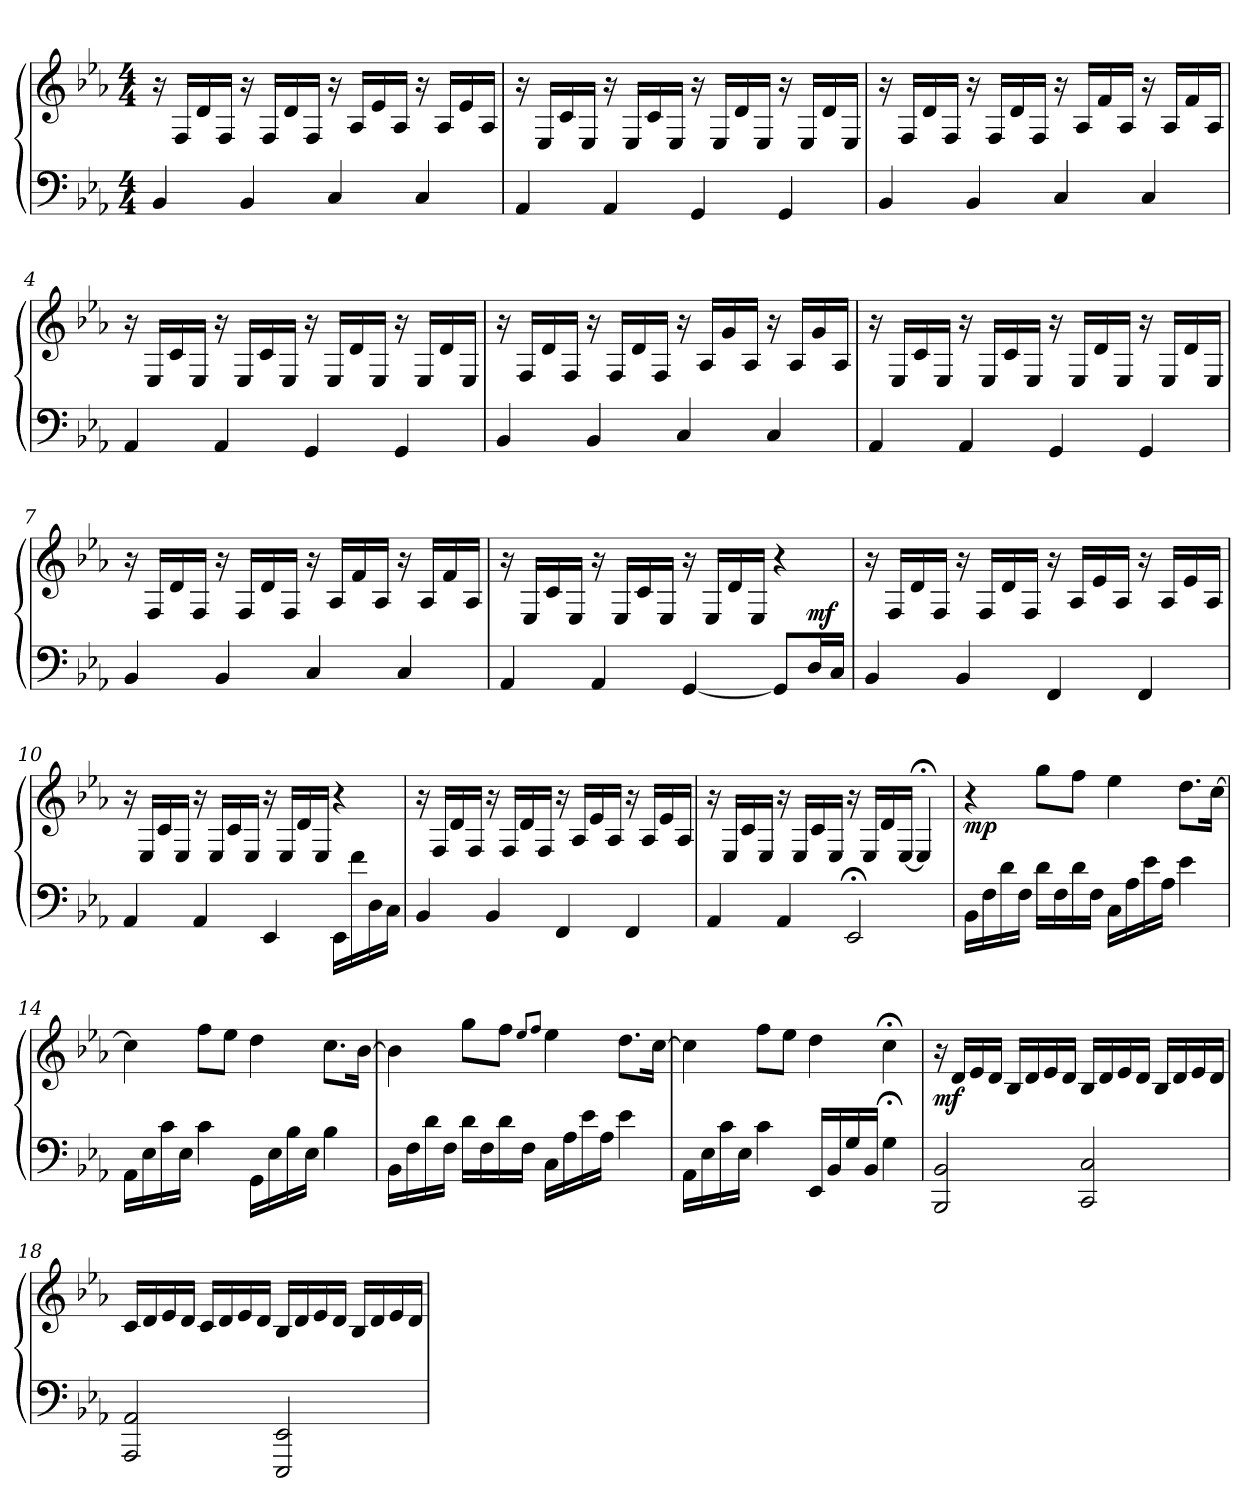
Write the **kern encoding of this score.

**kern	**kern	**dynam
*part1	*part1	*part1
*staff2	*staff1	*staff1/2
*clefF4	*clefG2	*
*k[b-e-a-]	*k[b-e-a-]	*
*M4/4	*M4/4	*
=1	=1	=1
!	!	!LO:DY:a=2
!	!	!LO:DY:n=1:a
4BB-/	16r	mp Andante
.	16F/LL	.
.	16d/	.
.	16F/JJ	.
4BB-/	16r	.
.	16F/LL	.
.	16d/	.
.	16F/JJ	.
4C/	16r	.
.	16A-/LL	.
.	16e-/	.
.	16A-/JJ	.
4C/	16r	.
.	16A-/LL	.
.	16e-/	.
.	16A-/JJ	.
=2	=2	=2
4AA-/	16r	.
.	16E-/LL	.
.	16c/	.
.	16E-/JJ	.
4AA-/	16r	.
.	16E-/LL	.
.	16c/	.
.	16E-/JJ	.
4GG/	16r	.
.	16E-/LL	.
.	16d/	.
.	16E-/JJ	.
4GG/	16r	.
.	16E-/LL	.
.	16d/	.
.	16E-/JJ	.
!!LO:LB:g=z
=3	=3	=3
4BB-/	16r	.
.	16F/LL	.
.	16d/	.
.	16F/JJ	.
4BB-/	16r	.
.	16F/LL	.
.	16d/	.
.	16F/JJ	.
4C/	16r	.
.	16A-/LL	.
.	16f/	.
.	16A-/JJ	.
4C/	16r	.
.	16A-/LL	.
.	16f/	.
.	16A-/JJ	.
=4	=4	=4
4AA-/	16r	.
.	16E-/LL	.
.	16c/	.
.	16E-/JJ	.
4AA-/	16r	.
.	16E-/LL	.
.	16c/	.
.	16E-/JJ	.
4GG/	16r	.
.	16E-/LL	.
.	16d/	.
.	16E-/JJ	.
4GG/	16r	.
.	16E-/LL	.
.	16d/	.
.	16E-/JJ	.
!!LO:LB:g=z
=5	=5	=5
4BB-/	16r	.
.	16F/LL	.
.	16d/	.
.	16F/JJ	.
4BB-/	16r	.
.	16F/LL	.
.	16d/	.
.	16F/JJ	.
4C/	16r	.
.	16A-/LL	.
.	16g/	.
.	16A-/JJ	.
4C/	16r	.
.	16A-/LL	.
.	16g/	.
.	16A-/JJ	.
=6	=6	=6
4AA-/	16r	.
.	16E-/LL	.
.	16c/	.
.	16E-/JJ	.
4AA-/	16r	.
.	16E-/LL	.
.	16c/	.
.	16E-/JJ	.
4GG/	16r	.
.	16E-/LL	.
.	16d/	.
.	16E-/JJ	.
4GG/	16r	.
.	16E-/LL	.
.	16d/	.
.	16E-/JJ	.
!!LO:LB:g=z
=7	=7	=7
4BB-/	16r	.
.	16F/LL	.
.	16d/	.
.	16F/JJ	.
4BB-/	16r	.
.	16F/LL	.
.	16d/	.
.	16F/JJ	.
4C/	16r	.
.	16A-/LL	.
.	16f/	.
.	16A-/JJ	.
4C/	16r	.
.	16A-/LL	.
.	16f/	.
.	16A-/JJ	.
=8	=8	=8
4AA-/	16r	.
.	16E-/LL	.
.	16c/	.
.	16E-/JJ	.
4AA-/	16r	.
.	16E-/LL	.
.	16c/	.
.	16E-/JJ	.
[4GG/	16r	.
.	16E-/LL	.
.	16d/	.
.	16E-/JJ	.
8GG/L]	4r	.
!	!	!LO:DY:a=2
16D/L	.	mf
16C/JJ	.	.
!!LO:LB:g=z
=9	=9	=9
4BB-/	16r	.
.	16F/LL	.
.	16d/	.
.	16F/JJ	.
4BB-/	16r	.
.	16F/LL	.
.	16d/	.
.	16F/JJ	.
4FF/	16r	.
.	16A-/LL	.
.	16e-/	.
.	16A-/JJ	.
4FF/	16r	.
.	16A-/LL	.
.	16e-/	.
.	16A-/JJ	.
=10	=10	=10
4AA-/	16r	.
.	16E-/LL	.
.	16c/	.
.	16E-/JJ	.
4AA-/	16r	.
.	16E-/LL	.
.	16c/	.
.	16E-/JJ	.
4EE-/	16r	.
.	16E-/LL	.
.	16d/	.
.	16E-/JJ	.
16EE-\LL	4r	.
16f\	.	.
16D\	.	.
16C\JJ	.	.
!!LO:PB:g=z
=11	=11	=11
4BB-/	16r	.
.	16F/LL	.
.	16d/	.
.	16F/JJ	.
4BB-/	16r	.
.	16F/LL	.
.	16d/	.
.	16F/JJ	.
4FF/	16r	.
.	16A-/LL	.
.	16e-/	.
.	16A-/JJ	.
4FF/	16r	.
.	16A-/LL	.
.	16e-/	.
.	16A-/JJ	.
=12	=12	=12
4AA-/	16r	.
.	16E-/LL	.
.	16c/	.
.	16E-/JJ	.
4AA-/	16r	.
.	16E-/LL	.
.	16c/	.
.	16E-/JJ	.
2EE-;</	16r	.
.	16E-/LL	.
.	16d/	.
.	[16E-/JJ	.
.	4E-;</]	.
=13	=13	=13
!	!	!LO:DY:b
16BB-\LL	4r	mp
16F\	.	.
16d\	.	.
16F\JJ	.	.
16d\LL	8gg\L	.
16F\	.	.
16d\	8ff\J	.
16F\JJ	.	.
16C\LL	4ee-\	.
16A-\	.	.
16e-\	.	.
16A-\JJ	.	.
4e-\	8.dd\L	.
.	[16cc\Jk	.
!!LO:LB:g=z
=14	=14	=14
16AA-\LL	4cc\]	.
16E-\	.	.
16c\	.	.
16E-\JJ	.	.
4c\	8ff\L	.
.	8ee-\J	.
16GG\LL	4dd\	.
16E-\	.	.
16B-\	.	.
16E-\JJ	.	.
4B-\	8.cc\L	.
.	[16b-\Jk	.
=15	=15	=15
16BB-\LL	4b-\]	.
16F\	.	.
16d\	.	.
16F\JJ	.	.
16d\LL	8gg\L	.
16F\	.	.
16d\	8ff\J	.
16F\JJ	.	.
.	8qee-/L	.
.	8qff/J	.
16C\LL	4ee-\	.
16A-\	.	.
16e-\	.	.
16A-\JJ	.	.
4e-\	8.dd\L	.
.	[16cc\Jk	.
=16	=16	=16
16AA-\LL	4cc\]	.
16E-\	.	.
16c\	.	.
16E-\JJ	.	.
4c\	8ff\L	.
.	8ee-\J	.
16EE-/LL	4dd\	.
16BB-/	.	.
16G/	.	.
16BB-/JJ	.	.
4G;<\	4cc;<\	.
!!LO:LB:g=z
=17	=17	=17
!	!	!LO:DY:b
2BBB-/ 2BB-/	16r	mf
.	16d/LL	.
.	16e-/	.
.	16d/JJ	.
.	16B-/LL	.
.	16d/	.
.	16e-/	.
.	16d/JJ	.
2CC/ 2C/	16B-/LL	.
.	16d/	.
.	16e-/	.
.	16d/JJ	.
.	16B-/LL	.
.	16d/	.
.	16e-/	.
.	16d/JJ	.
=18	=18	=18
2AAA-/ 2AA-/	16c/LL	.
.	16d/	.
.	16e-/	.
.	16d/JJ	.
.	16c/LL	.
.	16d/	.
.	16e-/	.
.	16d/JJ	.
2EEE-/ 2EE-/	16B-/LL	.
.	16d/	.
.	16e-/	.
.	16d/JJ	.
.	16B-/LL	.
.	16d/	.
.	16e-/	.
.	16d/JJ	.
=	=	=
*-	*-	*-
